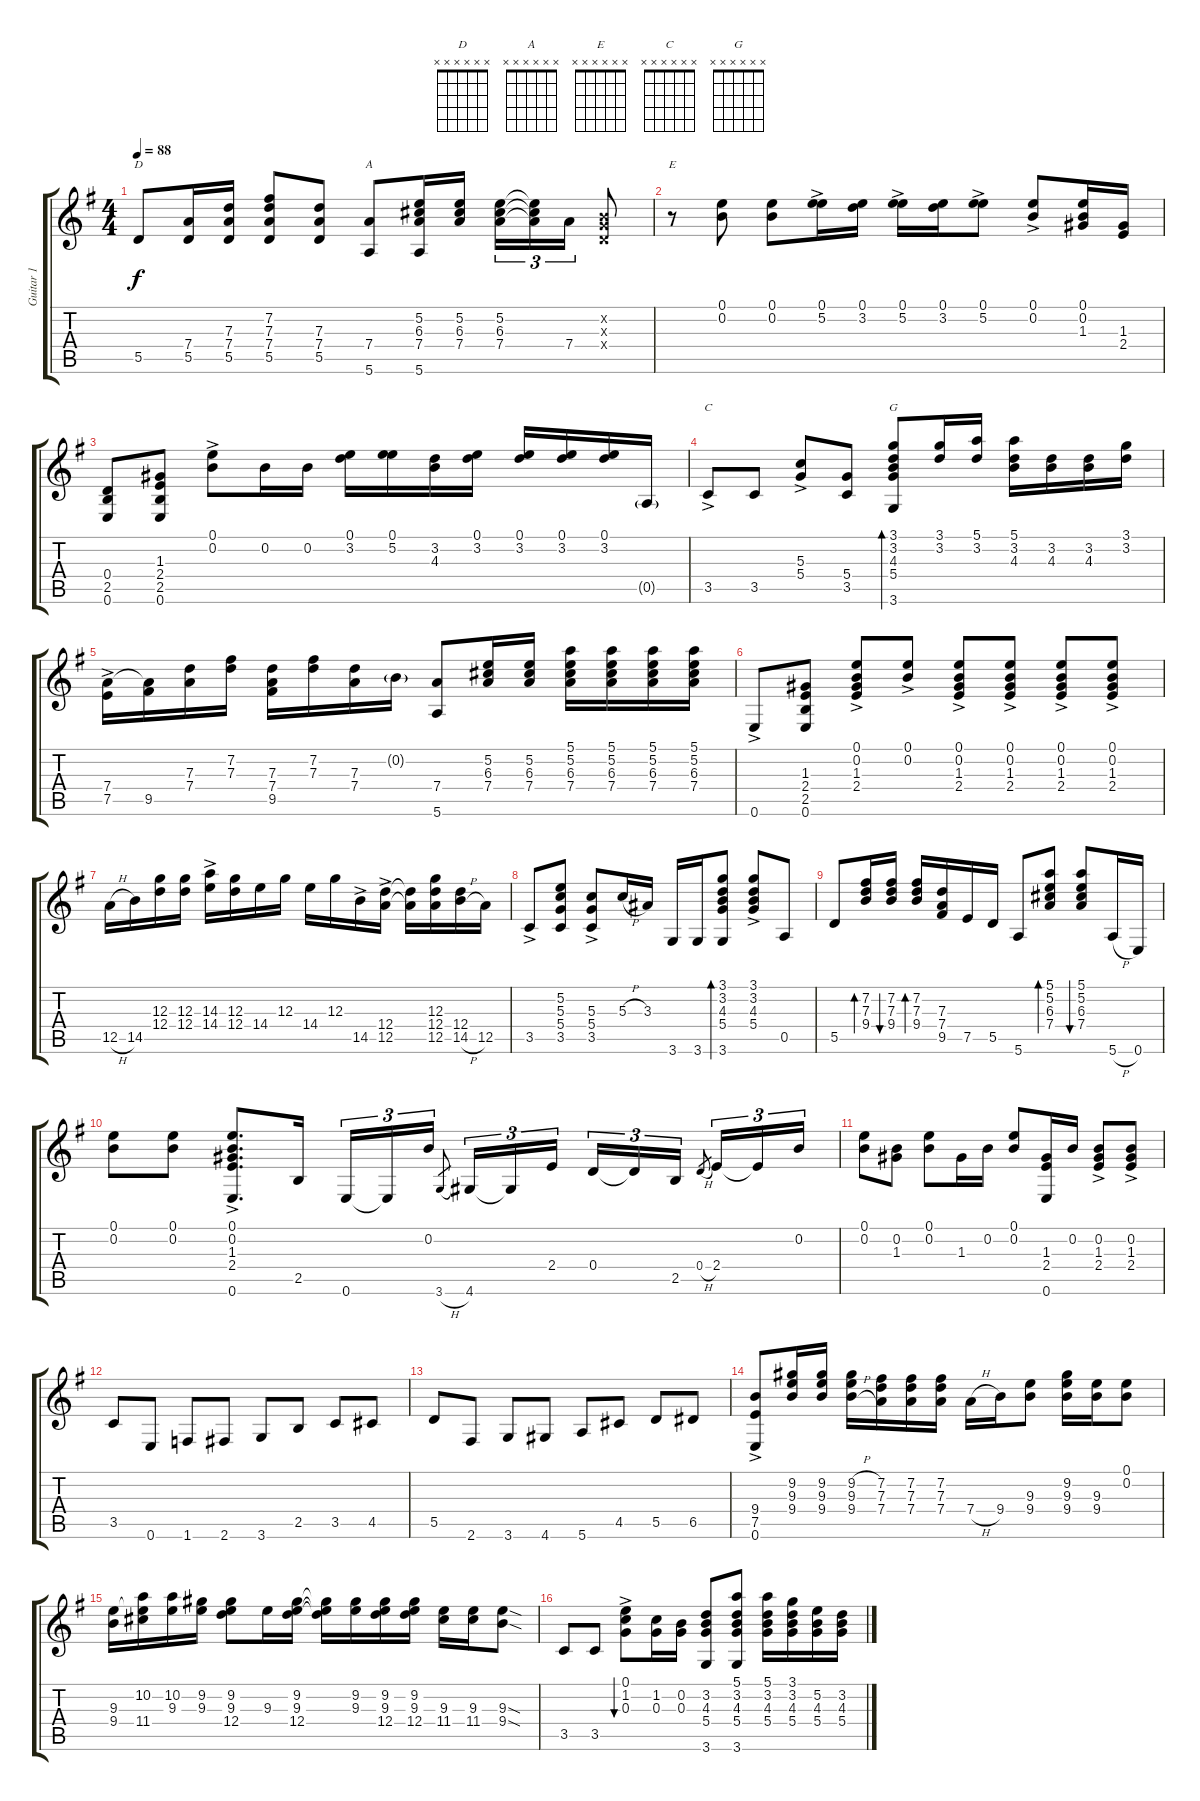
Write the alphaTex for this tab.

\track ("Guitar 1" "Guitar 1") {instrument electricguitarjazz}
\staff {score tabs}
\tuning (E4 B3 G3 D3 A2 E2) {hide}
\chord ("D" x x x x x x)
\chord ("A" x x x x x x)
\chord ("E" x x x x x x)
\chord ("C" x x x x x x)
\chord ("G" x x x x x x)
\ts (4 4)
\tempo 88
\clef g2
\ks g
5.5.8{ch "D" dy f} (7.4 5.5).16 (7.3 7.4 5.5).16 (7.2 7.3 7.4 5.5).8 (7.3 7.4 5.5).8 (7.4 5.6).8{ch "A"} (5.2 6.3 7.4 5.6).16 (5.2 6.3 7.4).16 (5.2 6.3 7.4).16{tu (3 2)} (5.2{t} 6.3{t} 7.4{t}).16{tu (3 2)} 7.4.16{tu (3 2)} (0.2{x} 0.3{x} 0.4{x}).8 |
r.8{ch "E"} (0.1 0.2).8 (0.1 0.2).8 (0.1{ac} 5.2).16 (0.1 3.2).16 (0.1{ac} 5.2).16 (0.1 3.2).16 (0.1{ac} 5.2).8 (0.1 0.2{ac}).8 (0.1 0.2 1.3).16 (1.3 2.4).16 |
(0.4 2.5 0.6).8 (1.3 2.4 2.5 0.6).8 (0.1{ac} 0.2).8 0.2.16 0.2.16 (0.1 3.2).16 (0.1 5.2).16 (3.2 4.3).16 (0.1 3.2).16 (0.1 3.2).16 (0.1 3.2).16 (0.1 3.2).16 0.5{g}.16 |
3.5{ac}.8{ch "C"} 3.5.8 (5.3 5.4{ac}).8 (5.4 3.5).8 (3.1 3.2 4.3 5.4 3.6).8{bd 60 ch "G"} (3.1 3.2).16 (5.1 3.2).16 (5.1 3.2 4.3).16 (3.2 4.3).16 (3.2 4.3).16 (3.1 3.2).16 |
(7.4{ac} 7.5).16 (7.4{t} 9.5).16 (7.3 7.4).16 (7.2 7.3).16 (7.3 7.4 9.5).16 (7.2 7.3).16 (7.3 7.4).16 0.2{g}.16 (7.4 5.6).8 (5.2 6.3 7.4).16 (5.2 6.3 7.4).16 (5.1 5.2 6.3 7.4).16 (5.1 5.2 6.3 7.4).16 (5.1 5.2 6.3 7.4).16 (5.1 5.2 6.3 7.4).16 |
0.6{ac}.8 (1.3 2.4 2.5 0.6).8 (0.1 0.2 1.3 2.4{ac}).8 (0.1 0.2{ac}).8 (0.1 0.2 1.3 2.4{ac}).8 (0.1 0.2 1.3 2.4{ac}).8 (0.1 0.2 1.3 2.4{ac}).8 (0.1 0.2 1.3 2.4{ac}).8 |
12.5{h}.16 14.5.16 (12.3 12.4).16 (12.3 12.4).16 (14.3{ac} 14.4).16 (12.3 12.4).16 14.4.16 12.3.16 14.4.16 12.3.16 14.5{ac}.16 (12.4{ac} 12.5).16 (12.4{t} 12.5{t}).16 (12.3 12.4 12.5).16 (12.4 14.5{h}).16 12.5.16 |
3.5{ac}.8 (5.2 5.3 5.4 3.5).8 (5.3 5.4 3.5{ac}).8 5.3{h}.16 3.3.16 3.6.16 3.6.16 (3.1 3.2 4.3 5.4 3.6).8{bd 60} (3.1 3.2 4.3 5.4{ac}).8 0.5.8 |
5.5.8 (7.2 7.3 9.4).16{bd 60} (7.2 7.3 9.4).16{bu 60} (7.2 7.3 9.4).16{bd 60} (7.3 7.4 9.5).16 7.5.16 5.5.16 5.6.8 (5.1 5.2 6.3 7.4).8{bd 60} (5.1 5.2 6.3 7.4).8{bu 60} 5.6{h}.16 0.6.16 |
(0.1 0.2).8 (0.1 0.2).8 (0.1 0.2 1.3 2.4 0.6{ac}).8{d} 2.5.16 0.6.16{tu (3 2)} 0.6{t}.16{tu (3 2)} 0.2.16{tu (3 2)} 3.6{h}.8{gr beam splitsecondary} 4.6.16{tu (3 2)} 4.6{t}.16{tu (3 2)} 2.4.16{tu (3 2)} 0.4.16{tu (3 2)} 0.4{t}.16{tu (3 2)} 2.5.16{tu (3 2)} 0.4{h}.8{gr beam splitsecondary} 2.4.16{tu (3 2)} 2.4{t}.16{tu (3 2)} 0.2.16{tu (3 2)} |
(0.1 0.2).8 (0.2 1.3).8 (0.1 0.2).8 1.3.16 0.2.16 (0.1 0.2).8 (1.3 2.4 0.6).16 0.2.16 (0.2 1.3 2.4{ac}).8 (0.2 1.3 2.4{ac}).8 |
3.5.8 0.6.8 1.6.8 2.6.8 3.6.8 2.5.8 3.5.8 4.5.8 |
5.5.8 2.6.8 3.6.8 4.6.8 5.6.8 4.5.8 5.5.8 6.5.8 |
(9.4 7.5 0.6{ac}).8 (9.2 9.3 9.4).16 (9.2 9.3 9.4).16 (9.2{h} 9.3{h} 9.4{h}).16 (7.2 7.3 7.4).16 (7.2 7.3 7.4).16 (7.2 7.3 7.4).16 7.4{h}.16 9.4.16 (9.3 9.4).8 (9.2 9.3 9.4).16 (9.3 9.4).16 (0.1 0.2).8 |
(9.3 9.4).16 (10.2 9.3{t} 11.4).16 (10.2 9.3).16 (9.2 9.3).16 (9.2 9.3 12.4).8 9.3.16 (9.2 9.3 12.4).16 (9.2{t} 9.3{t} 12.4{t}).16 (9.2 9.3).16 (9.2 9.3 12.4).16 (9.2 9.3 12.4).16 (9.3 11.4).16 (9.3 11.4).16 (9.3{sod} 9.4{sod}).8 |
3.5.8 3.5.8 (0.1{ac} 1.2 0.3).8{bu 60} (1.2 0.3).16 (0.2 0.3).16 (3.2 4.3 5.4 3.6).8 (5.1 3.2 4.3 5.4 3.6).8 (5.1 3.2 4.3 5.4).16 (3.1 3.2 4.3 5.4).16 (5.2 4.3 5.4).16 (3.2 4.3 5.4).16
